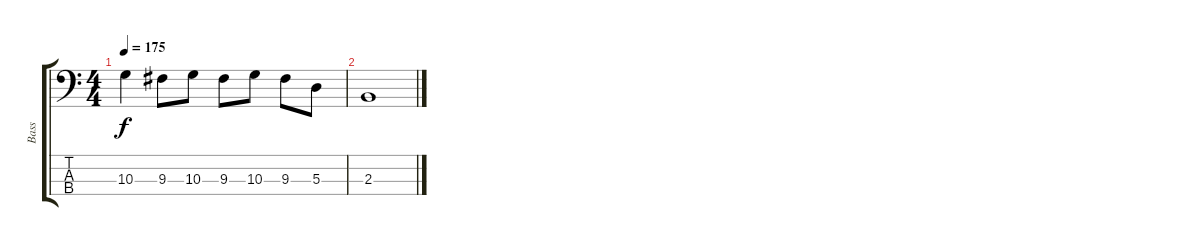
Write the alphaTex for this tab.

\track ("Bass" "Bass") {instrument electricbasspick}
\staff {score tabs}
\tuning (G2 D2 A1 E1) {hide}
\ts (4 4)
\tempo 175
\clef f4
\ks c
10.3.4{dy f} 9.3.8 10.3.8 9.3.8 10.3.8 9.3.8 5.3.8 |
2.3.1
